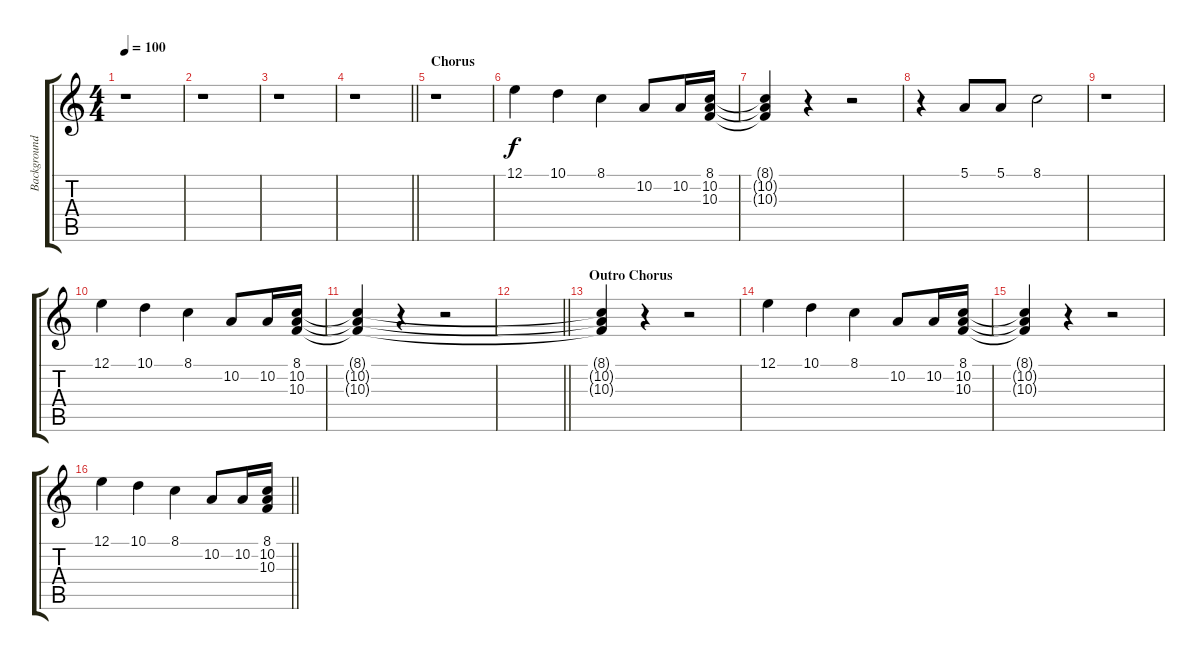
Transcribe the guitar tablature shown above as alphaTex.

\track ("Background Vocals" "Background") {instrument lead5charang}
\staff {score tabs}
\tuning (E4 B3 G3 D3 A2 E2) {hide}
\ts (4 4)
\tempo 100
\clef g2
\ks c
r.1{dy f} |
r.1 |
r.1 |
\barLineRight lightlight
r.1 |
\section ("" "Chorus")
r.1 |
12.1.4 10.1.4 8.1.4 10.2.8 10.2.16 (8.1 10.2 10.3).16 |
(8.1{t} 10.2{t} 10.3{t}).4 r.4 r.2 |
r.4 5.1.8 5.1.8 8.1.2 |
r.1 |
12.1.4 10.1.4 8.1.4 10.2.8 10.2.16 (8.1 10.2 10.3).16 |
(8.1{t} 10.2{t} 10.3{t}).4 r.4 r.2 |
\barLineRight lightlight
|
\section ("" "Outro Chorus")
(8.1{t} 10.2{t} 10.3{t}).4 r.4 r.2 |
12.1.4 10.1.4 8.1.4 10.2.8 10.2.16 (8.1 10.2 10.3).16 |
(8.1{t} 10.2{t} 10.3{t}).4 r.4 r.2 |
\barLineRight lightlight
12.1.4 10.1.4 8.1.4 10.2.8 10.2.16 (8.1 10.2 10.3).16
